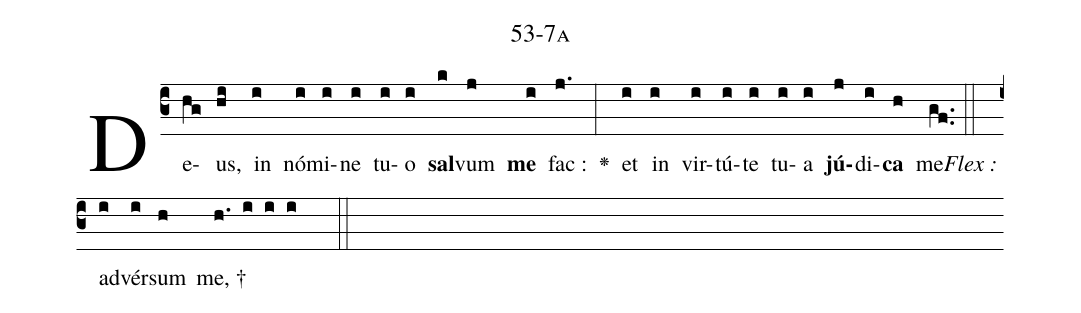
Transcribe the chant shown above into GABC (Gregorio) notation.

name: 53-7a;
%%
(c3)De(hg)us,(hi) in(i) nó(i)mi(i)ne(i) tu(i)o(i) <b>sal</b>(k)vum(j) <b>me</b>(i) fac :(j.) <v>\greheightstar</v>(:) et(i) in(i) vir(i)tú(i)te(i) tu(i)a(i) <b>jú</b>(j)di(i)<b>ca</b>(h) me.(gf..) (::)
<i>Flex :</i>()  ad(i)vér(i)sum(h) me, †(h. i i i  ::)

%E(i) u(i) o(j) u(i) a(h) e.(gf..) (::)
